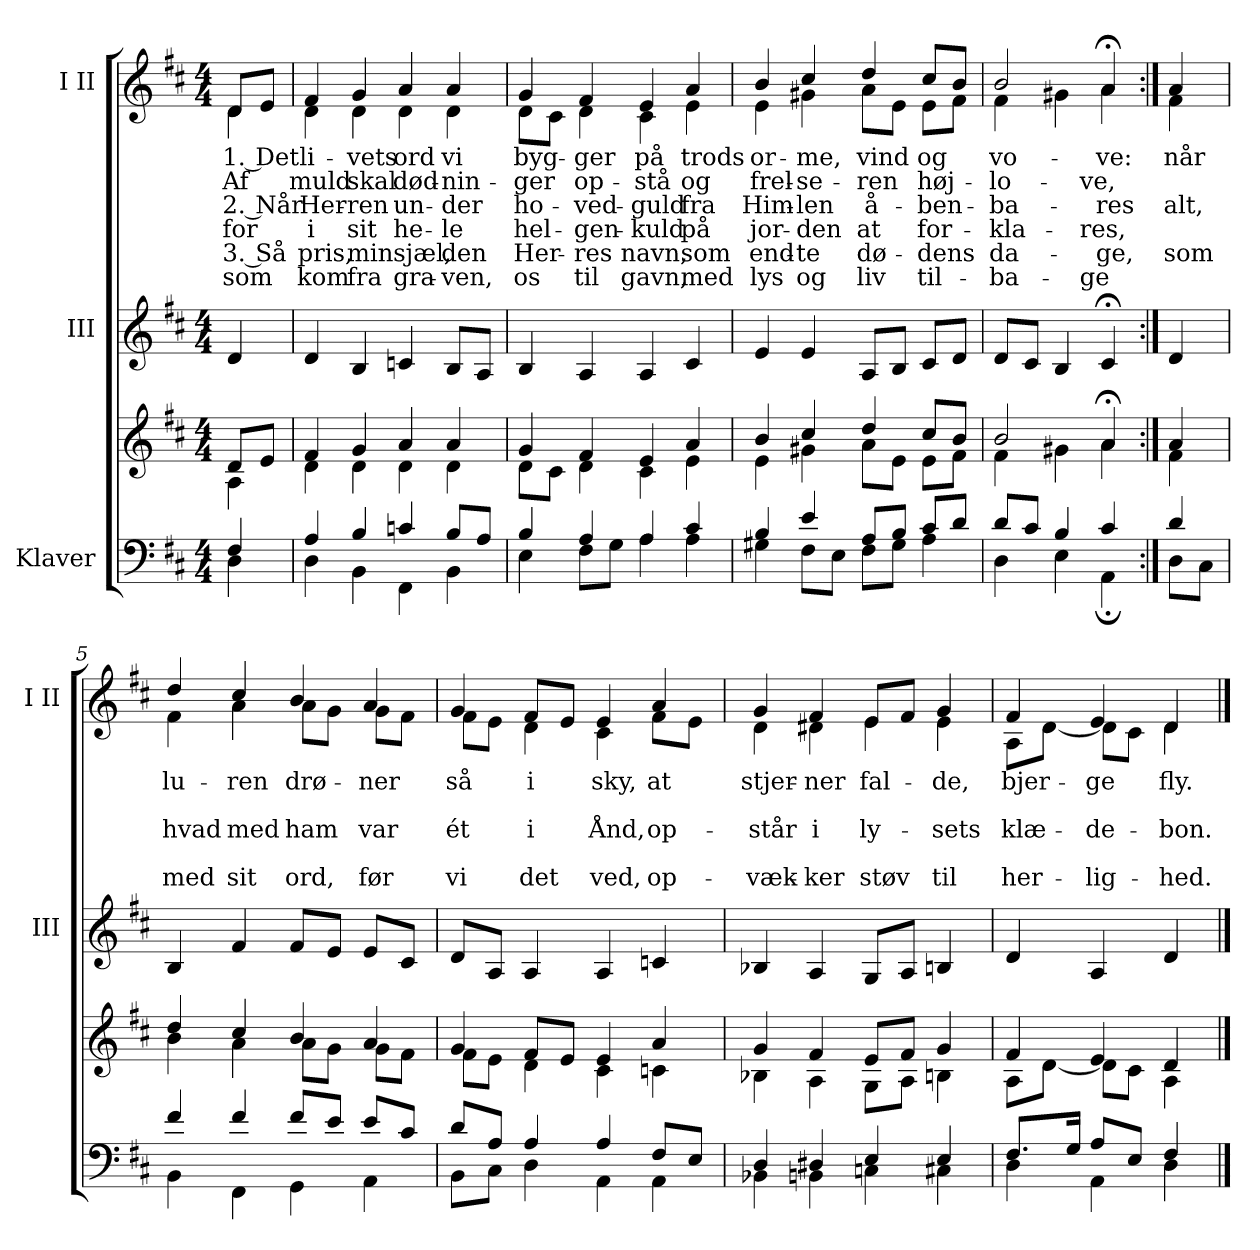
**kern	**kern	**kern	**kern	**text	**text	**text	**text	**text	**text
*part3	*part3	*part2	*part1	*part1	*part1	*part1	*part1	*part1	*part1
*staff4	*staff3	*staff2	*staff1	*staff1	*staff1	*staff1	*staff1	*staff1	*staff1
*I"Klaver	*	*I"III	*I"I II	*	*	*	*	*	*
*	*	*I'III	*I'I II	*	*	*	*	*	*
*clefF4	*clefG2	*clefG2	*clefG2	*	*	*	*	*	*
*k[f#c#]	*k[f#c#]	*k[f#c#]	*k[f#c#]	*	*	*	*	*	*
*M4/4	*M4/4	*M4/4	*M4/4	*	*	*	*	*	*
*MM80	*MM80	*MM80	*MM80	*	*	*	*	*	*
=	=	=	=	=	=	=	=	=	=
*^	*^	*	*	*	*	*	*	*	*
!	!	!	!	!	!	!LO:LY:b	!LO:LY:b	!LO:LY:b	!LO:LY:b	!LO:LY:b	!LO:LY:b
*	*	*	*	*	*^	*	*	*	*	*	*
4F#/	4D\	8d/L	4A\	4d/	8d/L	4d\	1. Det	Af	2. Når	for	3. Så	som
!	!	!	!	!	!	!	!LO:LY:b	!	!	!	!	!
.	.	8e/J	.	.	8e/J	.	.	.	.	.	.	.
=1	=1	=1	=1	=1	=1	=1	=1	=1	=1	=1	=1	=1
!	!	!	!	!	!	!	!LO:LY:b	!LO:LY:b	!LO:LY:b	!LO:LY:b	!LO:LY:b	!LO:LY:b
4A/	4D\	4f#/	4d\	4d/	4f#/	4d\	li-	muld	Her-	i	pris,	kom
!	!	!	!	!	!	!	!LO:LY:b	!LO:LY:b	!LO:LY:b	!LO:LY:b	!LO:LY:b	!LO:LY:b
4B/	4BB\	4g/	4d\	4B/	4g/	4d\	-vets	skal	-ren	sit	min	fra
!	!	!	!	!	!	!	!LO:LY:b	!LO:LY:b	!LO:LY:b	!LO:LY:b	!LO:LY:b	!LO:LY:b
4cn/	4FF#\	4a/	4d\	4cn/	4a/	4d\	ord	død-	un-	he-	sjæl,	gra-
!	!	!	!	!	!	!	!LO:LY:b	!LO:LY:b	!LO:LY:b	!LO:LY:b	!LO:LY:b	!LO:LY:b
8B/L	4BB\	4a/	4d\	8B/L	4a/	4d\	vi	-nin-	-der	-le	den	-ven,
8A/J	.	.	.	8A/J	.	.	.	.	.	.	.	.
=2	=2	=2	=2	=2	=2	=2	=2	=2	=2	=2	=2	=2
!	!	!	!	!	!	!	!LO:LY:b	!LO:LY:b	!LO:LY:b	!LO:LY:b	!LO:LY:b	!LO:LY:b
4B/	4E\	4g/	8d\L	4B/	4g/	8d\L	byg-	-ger	ho-	hel-	Her-	os
.	.	.	8c#\J	.	.	8c#\J	.	.	.	.	.	.
!	!	!	!	!	!	!	!LO:LY:b	!LO:LY:b	!LO:LY:b	!LO:LY:b	!LO:LY:b	!LO:LY:b
4A/	8F#\L	4f#/	4d\	4A/	4f#/	4d\	-ger	op-	-ved-	-gen-	-res	til
.	8G\J	.	.	.	.	.	.	.	.	.	.	.
!	!	!	!	!	!	!	!LO:LY:b	!LO:LY:b	!LO:LY:b	!LO:LY:b	!LO:LY:b	!LO:LY:b
4A/	4A\	4e/	4c#\	4A/	4e/	4c#\	på	-stå	-guld	-kuld	navn,	gavn,
!	!	!	!	!	!	!	!LO:LY:b	!LO:LY:b	!LO:LY:b	!LO:LY:b	!LO:LY:b	!LO:LY:b
4c#/	4A\	4a/	4e\	4c#/	4a/	4e\	trods	og	fra	på	som	med
=3	=3	=3	=3	=3	=3	=3	=3	=3	=3	=3	=3	=3
!	!	!	!	!	!	!	!LO:LY:b	!LO:LY:b	!LO:LY:b	!LO:LY:b	!LO:LY:b	!LO:LY:b
4B/	4G#X\	4b/	4e\	4e/	4b/	4e\	or-	frel-	Him-	jor-	end-	lys
!	!	!	!	!	!	!	!LO:LY:b	!LO:LY:b	!LO:LY:b	!LO:LY:b	!LO:LY:b	!LO:LY:b
4e/	8F#\L	4cc#/	4g#X\	4e/	4cc#/	4g#X\	-me,	-se-	-len	-den	-te	og
.	8E\J	.	.	.	.	.	.	.	.	.	.	.
!	!	!	!	!	!	!	!LO:LY:b	!LO:LY:b	!LO:LY:b	!LO:LY:b	!LO:LY:b	!LO:LY:b
8A/L	8F#\L	4dd/	8a\L	8A/L	4dd/	8a\L	vind	-ren	å-	at	dø-	liv
8B/J	8G#\J	.	8e\J	8B/J	.	8e\J	.	.	.	.	.	.
!	!	!	!	!	!	!	!LO:LY:b	!LO:LY:b	!LO:LY:b	!LO:LY:b	!LO:LY:b	!LO:LY:b
8c#/L	4A\	8cc#/L	8e\L	8c#/L	8cc#/L	8e\L	og	høj-	-ben-	for-	-dens	til-
8d/J	.	8b/J	8f#\J	8d/J	8b/J	8f#\J	.	.	.	.	.	.
!!LO:LB:g=z	!!
=4	=4	=4	=4	=4	=4	=4	=4	=4	=4	=4	=4	=4
!	!	!	!	!	!	!	!LO:LY:b	!LO:LY:b	!LO:LY:b	!LO:LY:b	!LO:LY:b	!LO:LY:b
8d/L	4D\	2b/	4f#\	8d/L	2b/	4f#\	vo-	-lo-	-ba-	-kla-	da-	-ba-
8c#/J	.	.	.	8c#/J	.	.	.	.	.	.	.	.
4B/	4E\	.	4g#X\	4B/	.	4g#X\	.	.	.	.	.	.
!	!	!	!	!	!	!	!LO:LY:b	!LO:LY:b	!LO:LY:b	!LO:LY:b	!LO:LY:b	!LO:LY:b
4c#/	4AA;\	4a;</	4a\	4c#;</	4a;</	4a\	-ve:	-ve,	-res	-res,	-ge,	-ge
=4X1:|!	=4X1:|!	=4X1:|!	=4X1:|!	=4X1:|!	=4X1:|!	=4X1:|!	=4X1:|!	=4X1:|!	=4X1:|!	=4X1:|!	=4X1:|!	=4X1:|!
!	!	!	!	!	!	!	!LO:LY:b	!	!LO:LY:b	!	!LO:LY:b	!
4d/	8D\L	4a/	4f#\	4d/	4a/	4f#\	når	.	alt,	.	som	.
.	8C#\J	.	.	.	.	.	.	.	.	.	.	.
=5	=5	=5	=5	=5	=5	=5	=5	=5	=5	=5	=5	=5
!	!	!	!	!	!	!	!LO:LY:b	!	!LO:LY:b	!	!LO:LY:b	!
4f#/	4BB\	4dd/	4b\	4B/	4dd/	4f#\	lu-	.	hvad	.	med	.
!	!	!	!	!	!	!	!LO:LY:b	!	!LO:LY:b	!	!LO:LY:b	!
4f#/	4FF#\	4cc#/	4a\	4f#/	4cc#/	4a\	-ren	.	med	.	sit	.
!	!	!	!	!	!	!	!LO:LY:b	!	!LO:LY:b	!	!LO:LY:b	!
8f#/L	4GG\	4b/	8a\L	8f#/L	4b/	8a\L	drø-	.	ham	.	ord,	.
8e/J	.	.	8g\J	8e/J	.	8g\J	.	.	.	.	.	.
!	!	!	!	!	!	!	!LO:LY:b	!	!LO:LY:b	!	!LO:LY:b	!
8e/L	4AA\	4a/	8g\L	8e/L	4a/	8g\L	-ner	.	var	.	før	.
8c#/J	.	.	8f#\J	8c#/J	.	8f#\J	.	.	.	.	.	.
=6	=6	=6	=6	=6	=6	=6	=6	=6	=6	=6	=6	=6
!	!	!	!	!	!	!	!LO:LY:b	!	!LO:LY:b	!	!LO:LY:b	!
8d/L	8BB\L	4g/	8f#\L	8d/L	4g/	8f#\L	så	.	ét	.	vi	.
8A/J	8C#\J	.	8e\J	8A/J	.	8e\J	.	.	.	.	.	.
!	!	!	!	!	!	!	!LO:LY:b	!	!LO:LY:b	!	!LO:LY:b	!
4A/	4D\	8f#/L	4d\	4A/	8f#/L	4d\	i	.	i	.	det	.
.	.	8e/J	.	.	8e/J	.	.	.	.	.	.	.
!	!	!	!	!	!	!	!LO:LY:b	!	!LO:LY:b	!	!LO:LY:b	!
4A/	4AA\	4e/	4c#\	4A/	4e/	4c#\	sky,	.	Ånd,	.	ved,	.
!	!	!	!	!	!	!	!LO:LY:b	!	!LO:LY:b	!	!LO:LY:b	!
8F#/L	4AA\	4a/	4cn\	4cn/	4a/	8f#\L	at	.	op-	.	op-	.
8E/J	.	.	.	.	.	8e\J	.	.	.	.	.	.
!!LO:PB:g=z	!!
=7	=7	=7	=7	=7	=7	=7	=7	=7	=7	=7	=7	=7
!	!	!	!	!	!	!	!LO:LY:b	!	!LO:LY:b	!	!LO:LY:b	!
4D/	4BB-X\	4g/	4B-X\	4B-X/	4g/	4d\	stjer-	.	-står	.	-væk-	.
!	!	!	!	!	!	!	!LO:LY:b	!	!LO:LY:b	!	!LO:LY:b	!
4D#X/	4BBn\	4f#/	4A\	4A/	4f#/	4d#X\	-ner	.	i	.	-ker	.
!	!	!	!	!	!	!	!LO:LY:b	!	!LO:LY:b	!	!LO:LY:b	!
4E/	4Cn\	8e/L	8G\L	8G/L	8e/L	4e\	fal-	.	ly-	.	støv	.
.	.	8f#/J	8A\J	8A/J	8f#/J	.	.	.	.	.	.	.
!	!	!	!	!	!	!	!LO:LY:b	!	!LO:LY:b	!	!LO:LY:b	!
4E/	4C#X\	4g/	4Bn\	4Bn/	4g/	4e\	-de,	.	-sets	.	til	.
=8	=8	=8	=8	=8	=8	=8	=8	=8	=8	=8	=8	=8
!	!	!	!	!	!	!	!LO:LY:b	!	!LO:LY:b	!	!LO:LY:b	!
8.F#/L	4D\	4f#/	8A\L	4d/	4f#/	8A\L	bjer-	.	klæ-	.	her-	.
.	.	.	[8d\J	.	.	[8d\J	.	.	.	.	.	.
16G/Jk	.	.	.	.	.	.	.	.	.	.	.	.
!	!	!	!	!	!	!	!LO:LY:b	!	!LO:LY:b	!	!LO:LY:b	!
8A/L	4AA\	4e/	8d\L]	4A/	4e/	8d\L]	-ge	.	-de-	.	-lig-	.
8E/J	.	.	8c#\J	.	.	8c#\J	.	.	.	.	.	.
!	!	!	!	!	!	!	!LO:LY:b	!	!LO:LY:b	!	!LO:LY:b	!
4F#/	4D\	4d/	4A\	4d/	4d/	4d\	fly.	.	-bon.	.	-hed.	.
*v	*v	*	*	*	*v	*v	*	*	*	*	*	*
*	*v	*v	*	*	*	*	*	*	*	*
==	==	==	==	==	==	==	==	==	==
*-	*-	*-	*-	*-	*-	*-	*-	*-	*-
